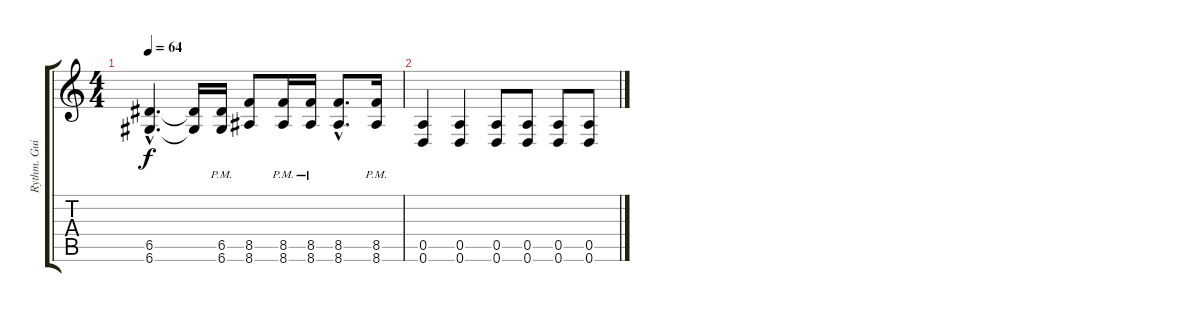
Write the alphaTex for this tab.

\track ("Rythm. Guitar" "Rythm. Gui") {instrument distortionguitar}
\staff {score tabs}
\tuning (E4 B3 G3 D3 A2 D2) {hide}
\ts (4 4)
\tempo 64
\clef g2
\ks c
(6.5{hac} 6.6{hac}).4{d dy f} (6.5{t} 6.6{t}).16 (6.5{pm} 6.6{pm}).16 (8.5 8.6).8 (8.5{pm} 8.6{pm}).16 (8.5{pm} 8.6{pm}).16 (8.5{hac} 8.6{hac}).8{d} (8.5{pm} 8.6{pm}).16 |
(0.5 0.6).4 (0.5 0.6).4 (0.5 0.6).8 (0.5 0.6).8 (0.5 0.6).8 (0.5 0.6).8
